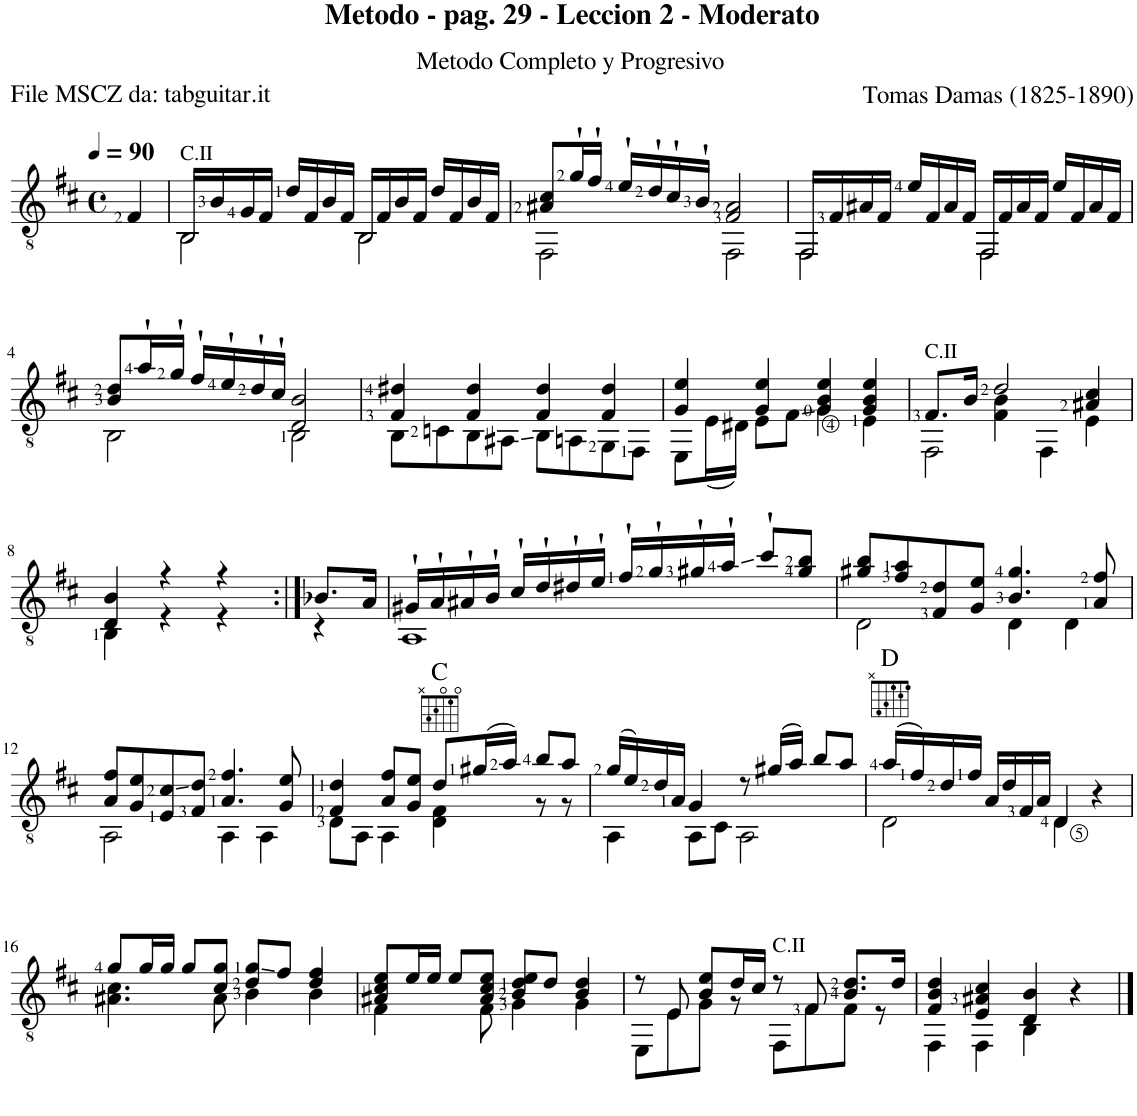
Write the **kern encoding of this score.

**kern	**harte
*part1	*part1
*staff1	*
*I"Guitar	*
*I'Guit.	*
*clefGv2	*
*k[f#c#]	*
*M4/4	*
*met(c)	*
*MM90	*
=	=
4F#/	.
=1	=1
!LO:TX:a:t=C.II	!
!LO:N:head=open	!
*^	*
16BB/LL	2BB\	.
16B/	.	.
16G/	.	.
16F#/JJ	.	.
16d/LL	.	.
16F#/	.	.
16B/	.	.
16F#/JJ	.	.
!LO:N:head=open	!	!
16BB/LL	2BB\	.
16F#/	.	.
16B/	.	.
16F#/JJ	.	.
16d/LL	.	.
16F#/	.	.
16B/	.	.
16F#/JJ	.	.
=2	=2	=2
8A#X/ 8c#/L	2FF#\	.
16g`/L	.	.
16f#`/JJ	.	.
16e`/LL	.	.
16d`/	.	.
16c#`/	.	.
16B`/JJ	.	.
2F#/ 2A#/	2FF#\	.
=3	=3	=3
!LO:N:head=open	!	!
16FF#/LL	2FF#\	.
16F#/	.	.
16A#X/	.	.
16F#/JJ	.	.
16e/LL	.	.
16F#/	.	.
16A#/	.	.
16F#/JJ	.	.
!LO:N:head=open	!	!
16FF#/LL	2FF#\	.
16F#/	.	.
16A#/	.	.
16F#/JJ	.	.
16e/LL	.	.
16F#/	.	.
16A#/	.	.
16F#/JJ	.	.
!!LO:LB:g=z	!!
=4	=4	=4
8B/ 8d/L	2BB\	.
16a`/L	.	.
16g`/JJ	.	.
16f#`/LL	.	.
16e`/	.	.
16d`/	.	.
16c#`/JJ	.	.
2D/ 2B/	2BB\	.
=5	=5	=5
4F#/ 4d#X/	8BB\L	.
.	8Cn\	.
4F#/ 4d#/	8BB\	.
.	8AA#X\J	.
4F#/ 4d#/	8BB\L	.
.	8AAn\	.
4F#/ 4d#/	8GG\	.
.	8FF#\J	.
=6	=6	=6
4G/ 4e/	8EE\L	.
.	(16E\L	.
.	16D#X\JJ)	.
4G/ 4e/	8E\L	.
.	8F#\J	.
4G/ 4B/ 4e/	4G\	.
4G/ 4B/ 4e/	4E\	.
=7	=7	=7
*	*^	*
!LO:TX:a:t=C.II	!	!	!
8.F#/L	2FF#\	4ryy	.
16B/Jk	.	.	.
2d/	.	4F#\ 4B\	.
.	2ryy	4FF#\	.
4A#X/ 4c#/	.	4E\	.
*	*v	*v	*
!!LO:LB:g=z
=8	=8	=8
4D/ 4B/	4BB\	.
4r	4r	.
4r	4r	.
=9:|!	=9:|!	=9:|!
8.B-X/L	4r	.
16A/Jk	.	.
=10	=10	=10
16G#X`/LL	1AA	.
16A`/	.	.
16A#X`/	.	.
16B`/JJ	.	.
16c#`/LL	.	.
16d`/	.	.
16d#X`/	.	.
16e`/JJ	.	.
16f#`/LL	.	.
16g`/	.	.
16g#X`/	.	.
16a`/JJ	.	.
8cc#`/L	.	.
8g#/ 8b/J	.	.
=11	=11	=11
8g#X/ 8b/L	2D\	.
8f#/ 8a/	.	.
8F#/ 8d/	.	.
8G/ 8e/J	.	.
4.B/ 4.g#/	4D\	.
.	4D\	.
8A/ 8f#/	.	.
!!LO:LB:g=z	!!
=12	=12	=12
8A/ 8f#/L	2AA\	.
8G/ 8e/	.	.
8E/ 8c#/	.	.
8F#/ 8d/J	.	.
4.A/ 4.f#/	4AA\	.
.	4AA\	.
8G/ 8e/	.	.
=13	=13	=13
4F#/ 4d/	8D\L	.
.	8AA\J	.
8A/ 8f#/L	4AA\	.
8G/ 8e/J	.	.
8d/L	4D\ 4F#\	C:maj
(16g#X/L	.	.
16a/JJ)	.	.
8b/L	8r	.
8a/J	8r	.
=14	=14	=14
(16g/LL	4AA\	.
16e/)	.	.
16d/	.	.
16A/JJ	.	.
4G/	8AA\L	.
.	8C#\J	.
8r	2AA\	.
(16g#X/LL	.	.
16a/JJ)	.	.
8b/L	.	.
8a/J	.	.
=15	=15	=15
(16a/LL	2D\	D:maj
16f#/)	.	.
16d/	.	.
16f#/JJ	.	.
16A/LL	.	.
16d/	.	.
16F#/	.	.
16A/JJ	.	.
4D/	4D\	.
4r	4ryy	.
!!LO:LB:g=z	!!
=16	=16	=16
8g/L	4.A#X\ 4.c#\	.
16g/L	.	.
16g/JJ	.	.
8g/L	.	.
8c#/ 8g/J	8A#\	.
8d/ 8g/L	4B\	.
8f#/J	.	.
4d/ 4f#/	4B\	.
=17	=17	=17
8A#X/ 8c#/ 8e/L	4F#\	.
16e/L	.	.
16e/JJ	.	.
8e/L	8ryy	.
8A#/ 8c#/ 8e/J	8F#\	.
8B/ 8d/ 8e/L	4G\	.
8d/J	.	.
4B/ 4d/	4G\	.
=18	=18	=18
8r	8EE\L	.
8E/	8E\	.
8B/ 8e/L	8G\J	.
16d/L	8r	.
16c#/JJ	.	.
!LO:TX:a:t=C.II	!	!
8r	8FF#\L	.
8F#/	8F#\	.
8.B/ 8.d/L	8F#\J	.
.	8r	.
16d/Jk	.	.
=19	=19	=19
4F#/ 4B/ 4d/	4FF#\	.
4E/ 4A#X/ 4c#/	4FF#\	.
4D/ 4B/	4BB\	.
4r	4ryy	.
*v	*v	*
==	==
*-	*-
